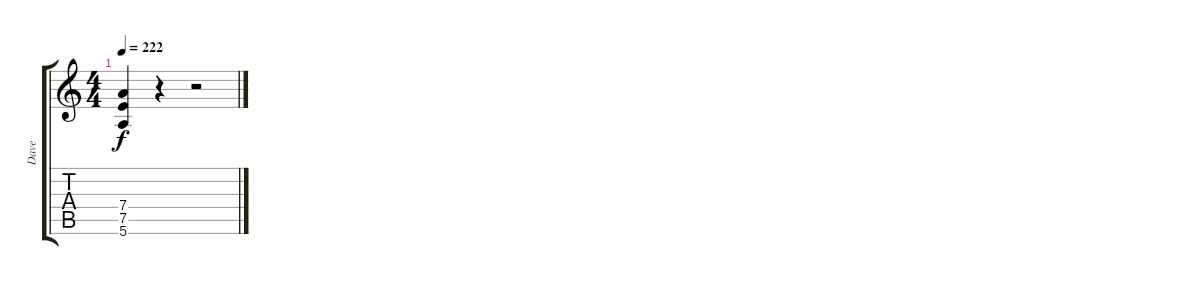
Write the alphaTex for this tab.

\track ("Dave" "Dave") {instrument distortionguitar}
\staff {score tabs}
\tuning (E4 B3 G3 D3 A2 E2) {hide}
\ts (4 4)
\tempo 222
\clef g2
\ks c
(7.4 7.5 5.6).4{dy f} r.4 r.2
